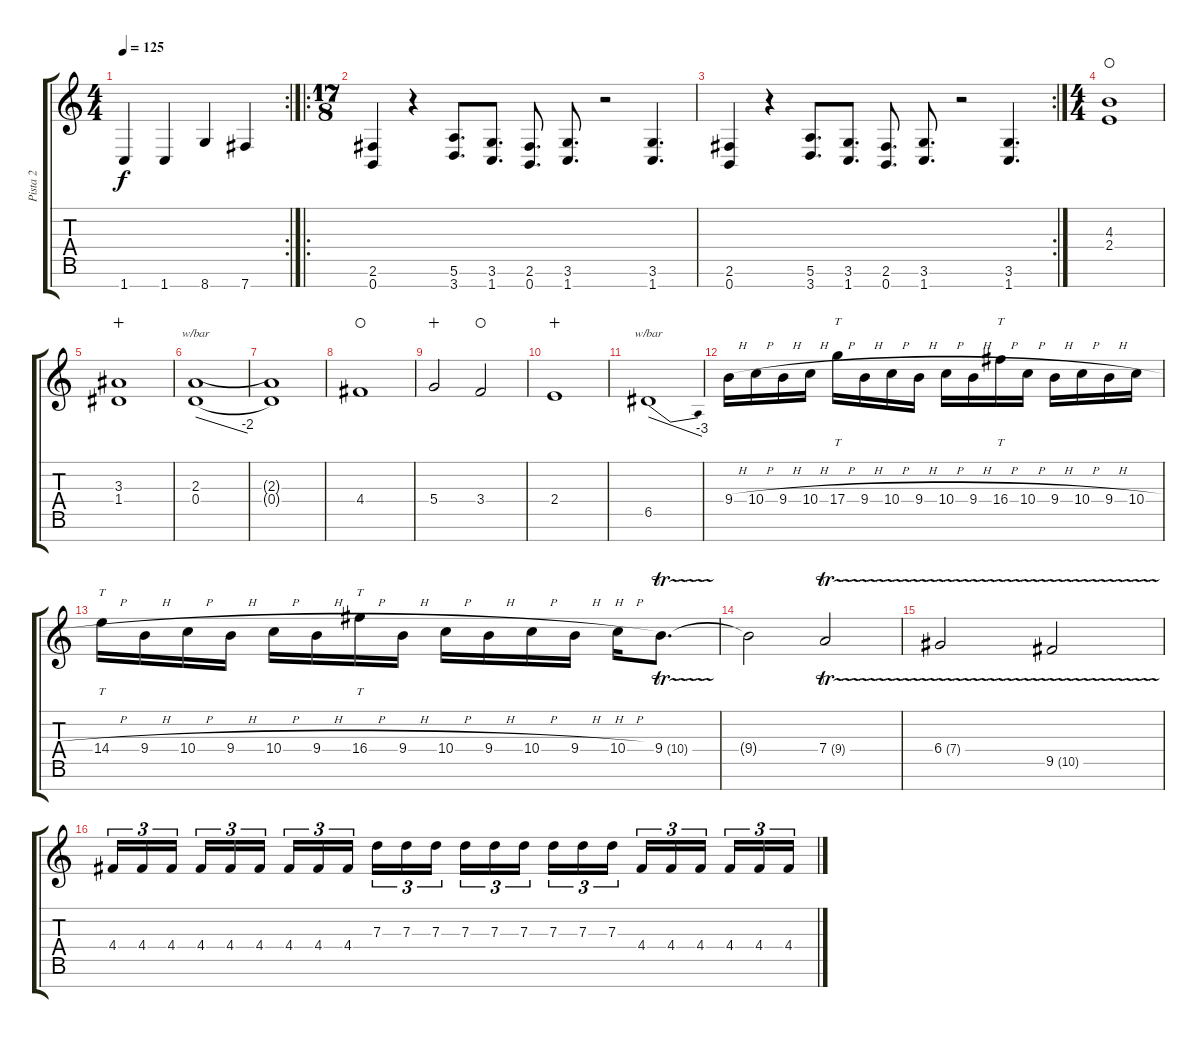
\track ("Pista 2" "Pista 2") {instrument distortionguitar}
\staff {score tabs}
\tuning (E4 B3 G3 D3 A2 E2 B1) {hide}
\rc 2
\ts (4 4)
\tempo 125
\clef g2
\ks c
1.7.4{dy f} 1.7.4 8.7.4 7.7.4 |
\ro
\ts (17 8)
(2.6 0.7).4 r.4 (5.6 3.7).8{d} (3.6 1.7).8{d} (2.6 0.7).8{d} (3.6 1.7).8{d} r.2 (3.6 1.7).4{d} |
\rc 2
(2.6 0.7).4 r.4 (5.6 3.7).8{d} (3.6 1.7).8{d} (2.6 0.7).8{d} (3.6 1.7).8{d} r.2 (3.6 1.7).4{d} |
\ts (4 4)
(4.3 2.4).1{waho} |
(3.3 1.4).1{wahc} |
(2.3 0.4).1{tbe (dive default 0 0 60 -8)} |
(2.3{t} 0.4{t}).1 |
4.4.1{waho} |
5.4.2{wahc} 3.4.2{waho} |
2.4.1{wahc} |
6.5.1{tbe (dive default 0 0 60 -12)} |
9.4{h}.16 10.4{h}.16 9.4{h}.16 10.4{h}.16 17.4{h}.16{tt} 9.4{h}.16 10.4{h}.16 9.4{h}.16 10.4{h}.16 9.4{h}.16 16.4{h}.16{tt} 10.4{h}.16 9.4{h}.16 10.4{h}.16 9.4{h}.16 10.4{h}.16 |
14.4{h}.16{tt} 9.4{h}.16 10.4{h}.16 9.4{h}.16 10.4{h}.16 9.4{h}.16 16.4{h}.16{tt} 9.4{h}.16 10.4{h}.16 9.4{h}.16 10.4{h}.16 9.4{h}.16 10.4{h}.16 9.4{tr (10 32)}.8{d} |
9.4{t}.2 7.4{tr (9 32)}.2 |
6.4{tr (7 32)}.2 9.5{tr (10 32)}.2 |
4.4.16{tu (3 2)} 4.4.16{tu (3 2)} 4.4.16{tu (3 2) beam splitsecondary} 4.4.16{tu (3 2)} 4.4.16{tu (3 2)} 4.4.16{tu (3 2)} 4.4.16{tu (3 2)} 4.4.16{tu (3 2)} 4.4.16{tu (3 2) beam splitsecondary} 7.3.16{tu (3 2)} 7.3.16{tu (3 2)} 7.3.16{tu (3 2)} 7.3.16{tu (3 2)} 7.3.16{tu (3 2)} 7.3.16{tu (3 2) beam splitsecondary} 7.3.16{tu (3 2)} 7.3.16{tu (3 2)} 7.3.16{tu (3 2)} 4.4.16{tu (3 2)} 4.4.16{tu (3 2)} 4.4.16{tu (3 2) beam splitsecondary} 4.4.16{tu (3 2)} 4.4.16{tu (3 2)} 4.4.16{tu (3 2)}
